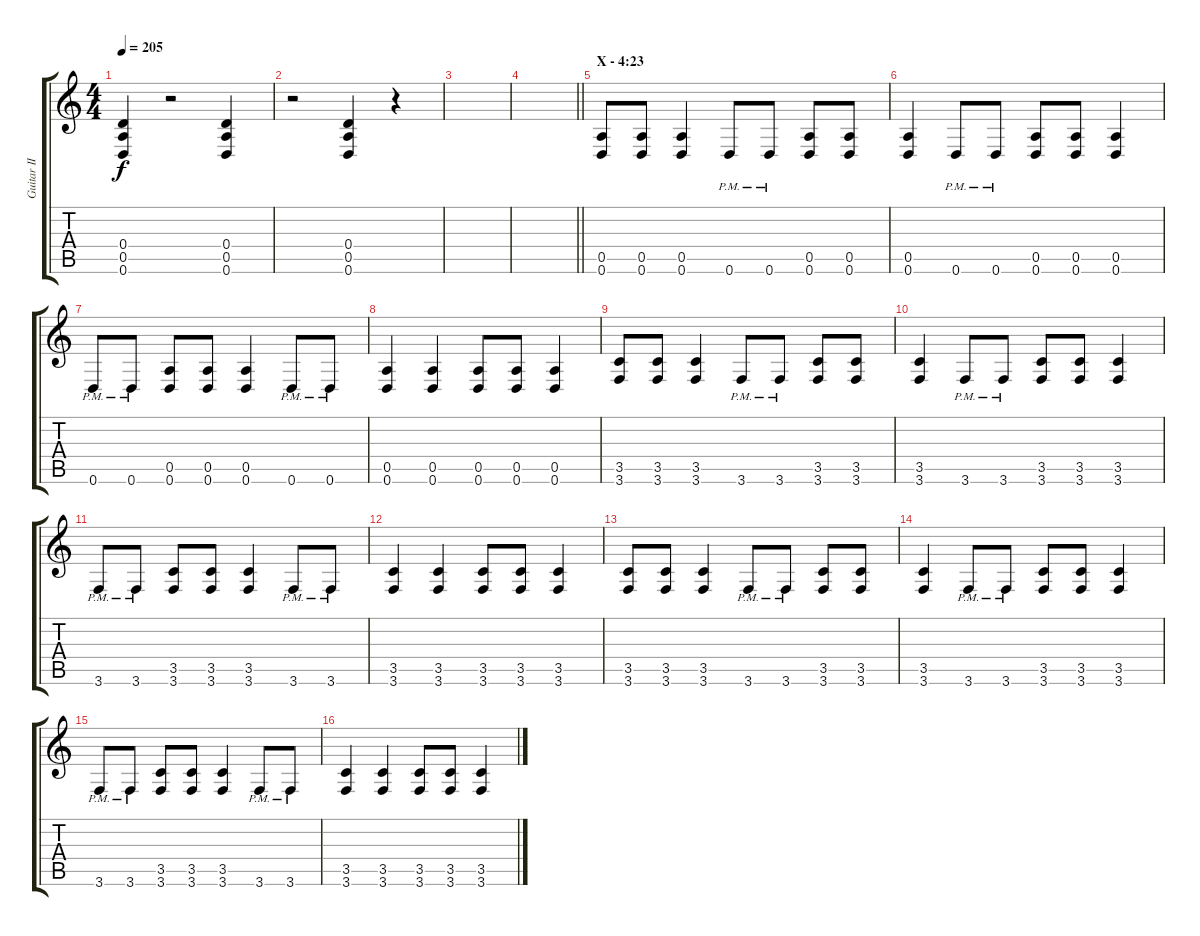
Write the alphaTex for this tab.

\track ("Guitar II - Distrotion [Rythm]" "Guitar II ") {instrument distortionguitar}
\staff {score tabs}
\tuning (E4 B3 G3 D3 A2 D2) {hide}
\ts (4 4)
\tempo 205
\clef g2
\ks c
(0.4 0.5 0.6).4{dy f} r.2 (0.4 0.5 0.6).4 |
r.2 (0.4 0.5 0.6).4 r.4 |
|
\barLineRight lightlight
|
\section ("" "X - 4:23")
(0.5 0.6).8 (0.5 0.6).8 (0.5 0.6).4 0.6{pm}.8 0.6{pm}.8 (0.5 0.6).8 (0.5 0.6).8 |
(0.5 0.6).4 0.6{pm}.8 0.6{pm}.8 (0.5 0.6).8 (0.5 0.6).8 (0.5 0.6).4 |
0.6{pm}.8 0.6{pm}.8 (0.5 0.6).8 (0.5 0.6).8 (0.5 0.6).4 0.6{pm}.8 0.6{pm}.8 |
(0.5 0.6).4 (0.5 0.6).4 (0.5 0.6).8 (0.5 0.6).8 (0.5 0.6).4 |
(3.5 3.6).8 (3.5 3.6).8 (3.5 3.6).4 3.6{pm}.8 3.6{pm}.8 (3.5 3.6).8 (3.5 3.6).8 |
(3.5 3.6).4 3.6{pm}.8 3.6{pm}.8 (3.5 3.6).8 (3.5 3.6).8 (3.5 3.6).4 |
3.6{pm}.8 3.6{pm}.8 (3.5 3.6).8 (3.5 3.6).8 (3.5 3.6).4 3.6{pm}.8 3.6{pm}.8 |
(3.5 3.6).4 (3.5 3.6).4 (3.5 3.6).8 (3.5 3.6).8 (3.5 3.6).4 |
(3.5 3.6).8 (3.5 3.6).8 (3.5 3.6).4 3.6{pm}.8 3.6{pm}.8 (3.5 3.6).8 (3.5 3.6).8 |
(3.5 3.6).4 3.6{pm}.8 3.6{pm}.8 (3.5 3.6).8 (3.5 3.6).8 (3.5 3.6).4 |
3.6{pm}.8 3.6{pm}.8 (3.5 3.6).8 (3.5 3.6).8 (3.5 3.6).4 3.6{pm}.8 3.6{pm}.8 |
(3.5 3.6).4 (3.5 3.6).4 (3.5 3.6).8 (3.5 3.6).8 (3.5 3.6).4
